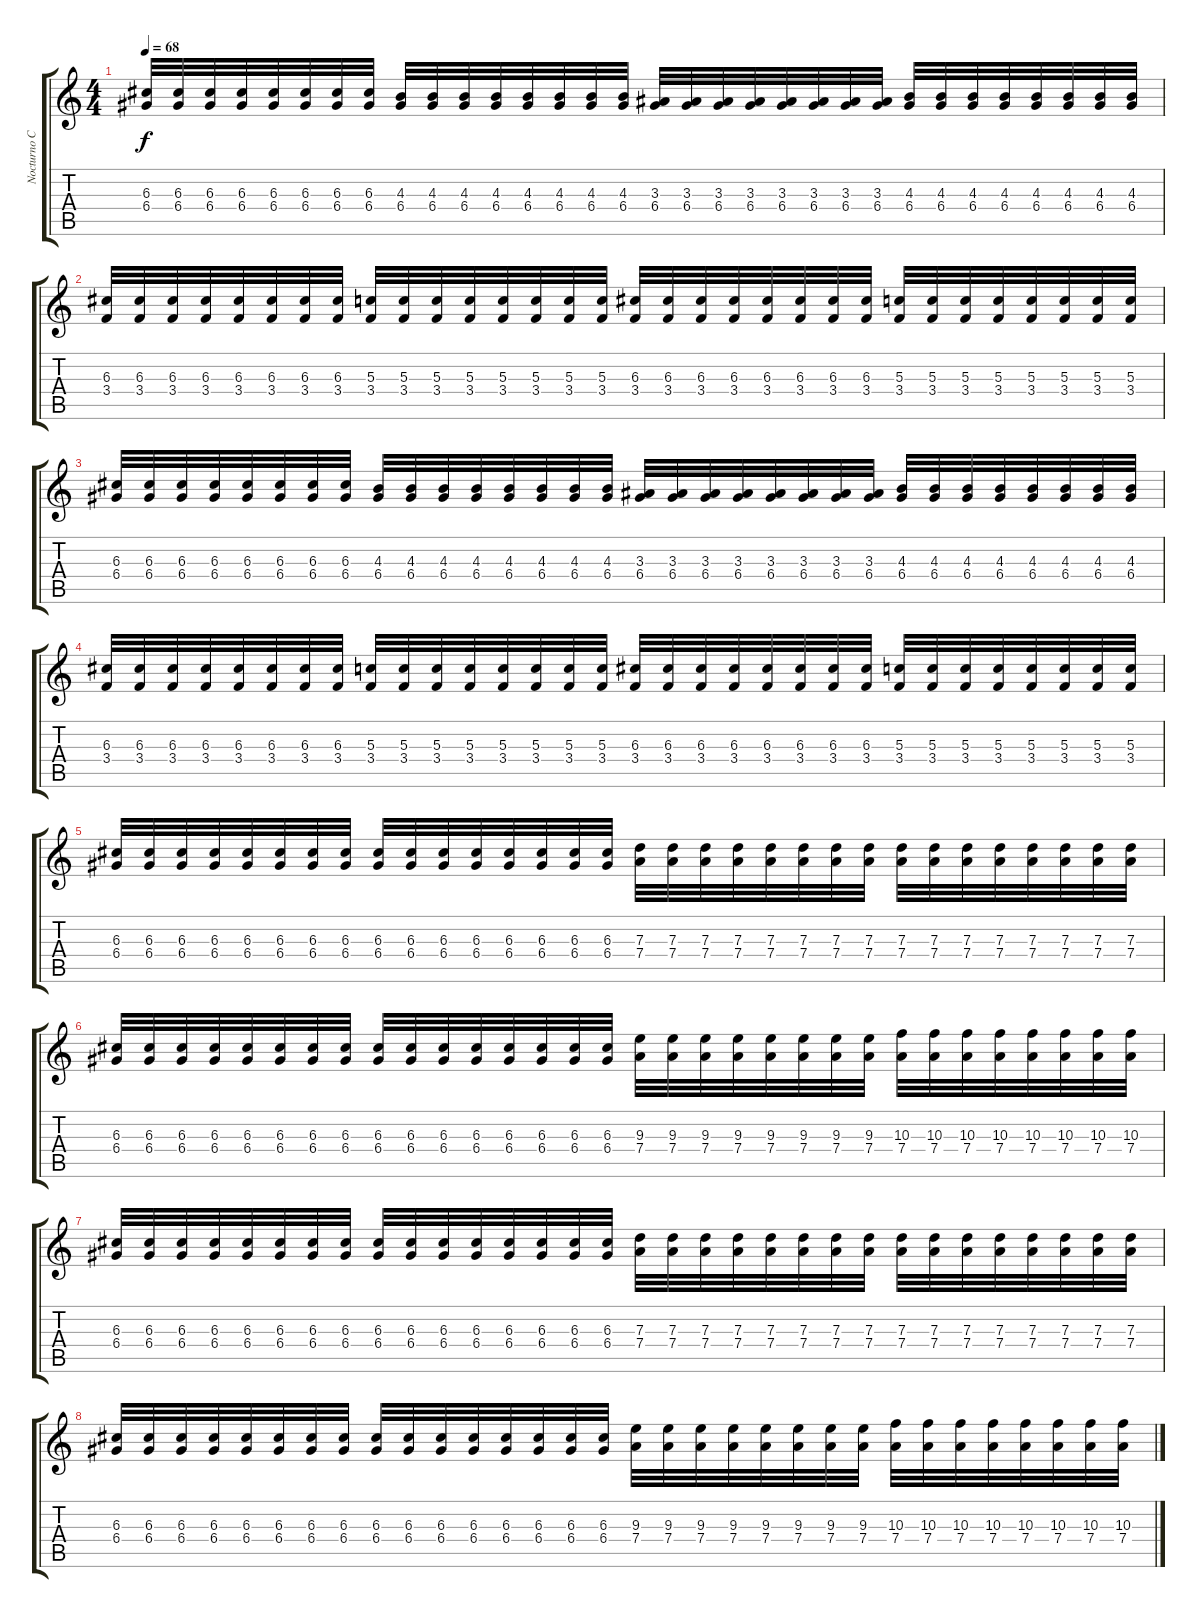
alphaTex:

\track ("Nocturno Culto" "Nocturno C") {instrument distortionguitar}
\staff {score tabs}
\tuning (E4 B3 G3 D3 A2 E2) {hide}
\ts (4 4)
\tempo 68
\clef g2
\ks c
(6.3 6.4).32{dy f} (6.3 6.4).32 (6.3 6.4).32 (6.3 6.4).32 (6.3 6.4).32 (6.3 6.4).32 (6.3 6.4).32 (6.3 6.4).32 (4.3 6.4).32 (4.3 6.4).32 (4.3 6.4).32 (4.3 6.4).32 (4.3 6.4).32 (4.3 6.4).32 (4.3 6.4).32 (4.3 6.4).32 (3.3 6.4).32 (3.3 6.4).32 (3.3 6.4).32 (3.3 6.4).32 (3.3 6.4).32 (3.3 6.4).32 (3.3 6.4).32 (3.3 6.4).32 (4.3 6.4).32 (4.3 6.4).32 (4.3 6.4).32 (4.3 6.4).32 (4.3 6.4).32 (4.3 6.4).32 (4.3 6.4).32 (4.3 6.4).32 |
(6.3 3.4).32 (6.3 3.4).32 (6.3 3.4).32 (6.3 3.4).32 (6.3 3.4).32 (6.3 3.4).32 (6.3 3.4).32 (6.3 3.4).32 (5.3 3.4).32 (5.3 3.4).32 (5.3 3.4).32 (5.3 3.4).32 (5.3 3.4).32 (5.3 3.4).32 (5.3 3.4).32 (5.3 3.4).32 (6.3 3.4).32 (6.3 3.4).32 (6.3 3.4).32 (6.3 3.4).32 (6.3 3.4).32 (6.3 3.4).32 (6.3 3.4).32 (6.3 3.4).32 (5.3 3.4).32 (5.3 3.4).32 (5.3 3.4).32 (5.3 3.4).32 (5.3 3.4).32 (5.3 3.4).32 (5.3 3.4).32 (5.3 3.4).32 |
(6.3 6.4).32 (6.3 6.4).32 (6.3 6.4).32 (6.3 6.4).32 (6.3 6.4).32 (6.3 6.4).32 (6.3 6.4).32 (6.3 6.4).32 (4.3 6.4).32 (4.3 6.4).32 (4.3 6.4).32 (4.3 6.4).32 (4.3 6.4).32 (4.3 6.4).32 (4.3 6.4).32 (4.3 6.4).32 (3.3 6.4).32 (3.3 6.4).32 (3.3 6.4).32 (3.3 6.4).32 (3.3 6.4).32 (3.3 6.4).32 (3.3 6.4).32 (3.3 6.4).32 (4.3 6.4).32 (4.3 6.4).32 (4.3 6.4).32 (4.3 6.4).32 (4.3 6.4).32 (4.3 6.4).32 (4.3 6.4).32 (4.3 6.4).32 |
(6.3 3.4).32 (6.3 3.4).32 (6.3 3.4).32 (6.3 3.4).32 (6.3 3.4).32 (6.3 3.4).32 (6.3 3.4).32 (6.3 3.4).32 (5.3 3.4).32 (5.3 3.4).32 (5.3 3.4).32 (5.3 3.4).32 (5.3 3.4).32 (5.3 3.4).32 (5.3 3.4).32 (5.3 3.4).32 (6.3 3.4).32 (6.3 3.4).32 (6.3 3.4).32 (6.3 3.4).32 (6.3 3.4).32 (6.3 3.4).32 (6.3 3.4).32 (6.3 3.4).32 (5.3 3.4).32 (5.3 3.4).32 (5.3 3.4).32 (5.3 3.4).32 (5.3 3.4).32 (5.3 3.4).32 (5.3 3.4).32 (5.3 3.4).32 |
(6.3 6.4).32 (6.3 6.4).32 (6.3 6.4).32 (6.3 6.4).32 (6.3 6.4).32 (6.3 6.4).32 (6.3 6.4).32 (6.3 6.4).32 (6.3 6.4).32 (6.3 6.4).32 (6.3 6.4).32 (6.3 6.4).32 (6.3 6.4).32 (6.3 6.4).32 (6.3 6.4).32 (6.3 6.4).32 (7.3 7.4).32 (7.3 7.4).32 (7.3 7.4).32 (7.3 7.4).32 (7.3 7.4).32 (7.3 7.4).32 (7.3 7.4).32 (7.3 7.4).32 (7.3 7.4).32 (7.3 7.4).32 (7.3 7.4).32 (7.3 7.4).32 (7.3 7.4).32 (7.3 7.4).32 (7.3 7.4).32 (7.3 7.4).32 |
(6.3 6.4).32 (6.3 6.4).32 (6.3 6.4).32 (6.3 6.4).32 (6.3 6.4).32 (6.3 6.4).32 (6.3 6.4).32 (6.3 6.4).32 (6.3 6.4).32 (6.3 6.4).32 (6.3 6.4).32 (6.3 6.4).32 (6.3 6.4).32 (6.3 6.4).32 (6.3 6.4).32 (6.3 6.4).32 (9.3 7.4).32 (9.3 7.4).32 (9.3 7.4).32 (9.3 7.4).32 (9.3 7.4).32 (9.3 7.4).32 (9.3 7.4).32 (9.3 7.4).32 (10.3 7.4).32 (10.3 7.4).32 (10.3 7.4).32 (10.3 7.4).32 (10.3 7.4).32 (10.3 7.4).32 (10.3 7.4).32 (10.3 7.4).32 |
(6.3 6.4).32 (6.3 6.4).32 (6.3 6.4).32 (6.3 6.4).32 (6.3 6.4).32 (6.3 6.4).32 (6.3 6.4).32 (6.3 6.4).32 (6.3 6.4).32 (6.3 6.4).32 (6.3 6.4).32 (6.3 6.4).32 (6.3 6.4).32 (6.3 6.4).32 (6.3 6.4).32 (6.3 6.4).32 (7.3 7.4).32 (7.3 7.4).32 (7.3 7.4).32 (7.3 7.4).32 (7.3 7.4).32 (7.3 7.4).32 (7.3 7.4).32 (7.3 7.4).32 (7.3 7.4).32 (7.3 7.4).32 (7.3 7.4).32 (7.3 7.4).32 (7.3 7.4).32 (7.3 7.4).32 (7.3 7.4).32 (7.3 7.4).32 |
(6.3 6.4).32 (6.3 6.4).32 (6.3 6.4).32 (6.3 6.4).32 (6.3 6.4).32 (6.3 6.4).32 (6.3 6.4).32 (6.3 6.4).32 (6.3 6.4).32 (6.3 6.4).32 (6.3 6.4).32 (6.3 6.4).32 (6.3 6.4).32 (6.3 6.4).32 (6.3 6.4).32 (6.3 6.4).32 (9.3 7.4).32 (9.3 7.4).32 (9.3 7.4).32 (9.3 7.4).32 (9.3 7.4).32 (9.3 7.4).32 (9.3 7.4).32 (9.3 7.4).32 (10.3 7.4).32 (10.3 7.4).32 (10.3 7.4).32 (10.3 7.4).32 (10.3 7.4).32 (10.3 7.4).32 (10.3 7.4).32 (10.3 7.4).32
